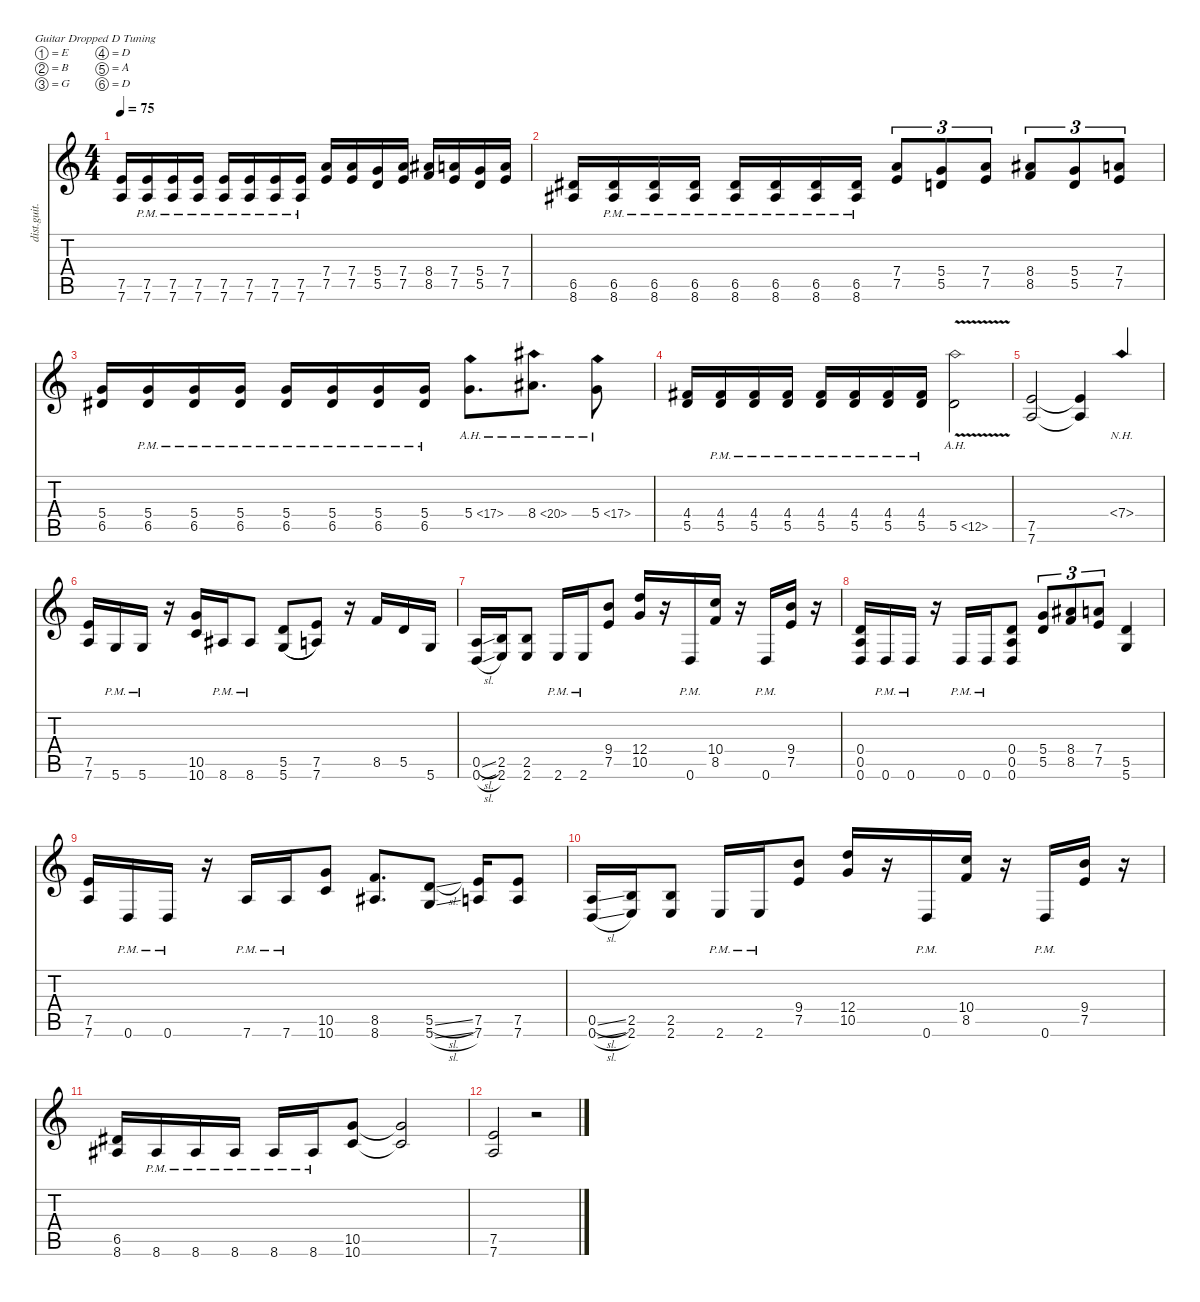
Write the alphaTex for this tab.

\defaultSystemsLayout 4
\hideDynamics
\bracketExtendMode nobrackets
\otherSystemsTrackNameOrientation horizontal
\track ("Distortion Guitar" "dist.guit.") {instrument distortionguitar}
\staff {score tabs}
\tuning (E4 B3 G3 D3 A2 D2)
\ts (4 4)
\tempo 75
\clef g2
\ks c
(7.6 7.5).16{dy mf beam Up} (7.6{pm} 7.5{pm}).16{beam Up} (7.6{pm} 7.5{pm}).16{beam Up} (7.6{pm} 7.5{pm}).16{beam Up} (7.6{pm} 7.5{pm}).16{beam Up} (7.6{pm} 7.5{pm}).16{beam Up} (7.6{pm} 7.5{pm}).16{beam Up} (7.6{pm} 7.5{pm}).16{beam Up} (7.5 7.4).16{beam Up} (7.5 7.4).16{beam Up} (5.5 5.4).16{beam Up} (7.5 7.4).16{beam Up} (8.5 8.4{acc #}).16{beam Up} (7.5 7.4).16{beam Up} (5.5 5.4).16{beam Up} (7.5 7.4).16{beam Up} |
(6.5{acc #} 8.6{acc #}).16{beam Up} (8.6{pm acc #} 6.5{pm acc #}).16{beam Up} (8.6{pm acc #} 6.5{pm acc #}).16{beam Up} (8.6{pm acc #} 6.5{pm acc #}).16{beam Up} (8.6{pm acc #} 6.5{pm acc #}).16{beam Up} (8.6{pm acc #} 6.5{pm acc #}).16{beam Up} (8.6{pm acc #} 6.5{pm acc #}).16{beam Up} (8.6{pm acc #} 6.5{pm acc #}).16{beam Up} (7.5 7.4).8{tu (3 2) beam Up} (5.5 5.4).8{tu (3 2) beam Up} (7.5 7.4).8{tu (3 2) beam Up} (8.5 8.4{acc #}).8{tu (3 2) beam Up} (5.5 5.4).8{tu (3 2) beam Up} (7.5 7.4).8{tu (3 2) beam Up} |
(6.5{acc #} 5.4).16{beam Up} (5.4{pm} 6.5{pm acc #}).16{beam Up} (5.4{pm} 6.5{pm acc #}).16{beam Up} (5.4{pm} 6.5{pm acc #}).16{beam Up} (5.4{pm} 6.5{pm acc #}).16{beam Up} (5.4{pm} 6.5{pm acc #}).16{beam Up} (5.4{pm} 6.5{pm acc #}).16{beam Up} (5.4{pm} 6.5{pm acc #}).16{beam Up} 5.4{ah 12}.8{d beam Down} 8.4{ah 12 acc #}.8{d beam Down} 5.4{ah 12}.8{beam Down} |
(5.5 4.4{acc #}).16{beam Up} (4.4{pm acc #} 5.5{pm}).16{beam Up} (4.4{pm acc #} 5.5{pm}).16{beam Up} (4.4{pm acc #} 5.5{pm}).16{beam Up} (4.4{pm acc #} 5.5{pm}).16{beam Up} (4.4{pm acc #} 5.5{pm}).16{beam Up} (4.4{pm acc #} 5.5{pm}).16{beam Up} (4.4{pm acc #} 5.5{pm}).16{beam Up} 5.5{ah 7 v}.2{beam Down} |
(7.5 7.6).2{beam Up} (7.5{t} 7.6{t}).4{beam Up} 7.4{nh}.4{beam Up} |
(7.6 7.5).16{beam Up} 5.6{pm}.16{beam Up} 5.6{pm}.16{beam Up} r.16{beam Up} (10.6 10.5).16{beam Up} 8.6{pm acc #}.16{beam Up} 8.6{pm acc #}.8{beam Up} (5.5 5.6).8{legatoorigin beam Up} (7.6 7.5).8{beam Up} r.16{beam Up} 8.5.16{beam Up} 5.5.16{beam Up} 5.6.16{beam Up} |
(0.5{sl} 0.6{sl}).16{beam Up} (2.6 2.5).16{beam Up} (2.6 2.5).8{beam Up} 2.6{pm}.16{beam Up} 2.6{pm}.16{beam Up} (7.5 9.4).8{beam Up} (10.5 12.4).16{beam Up} r.16{beam Up} 0.6{pm}.16{beam Up} (8.5 10.4).16{beam Up} r.16{beam Up} 0.6{pm}.16{beam Up} (7.5 9.4).16{beam Up} r.16{beam Up} |
(0.5 0.4 0.6).16{beam Up} 0.6{pm}.16{beam Up} 0.6{pm}.16{beam Up} r.16{beam Up} 0.6{pm}.16{beam Up} 0.6{pm}.16{beam Up} (0.6 0.5 0.4).8{beam Up} (5.5 5.4).8{tu (3 2) beam Up} (8.5 8.4{acc #}).8{tu (3 2) beam Up} (7.5 7.4).8{tu (3 2) beam Up} (5.5 5.6).4{beam Up} |
(7.6 7.5).16{beam Up} 0.6{pm}.16{beam Up} 0.6{pm}.16{beam Up} r.16{beam Up} 7.6{pm}.16{beam Up} 7.6{pm}.16{beam Up} (10.6 10.5).8{beam Up} (8.5 8.6{acc #}).8{d beam Up} (5.6{sl} 5.5{sl}).8{beam Up} (7.6 7.5).16{beam Up} (7.5 7.6).8{beam Up} |
(0.5{sl} 0.6{sl}).16{beam Up} (2.6 2.5).16{beam Up} (2.6 2.5).8{beam Up} 2.6{pm}.16{beam Up} 2.6{pm}.16{beam Up} (7.5 9.4).8{beam Up} (10.5 12.4).16{beam Up} r.16{beam Up} 0.6{pm}.16{beam Up} (8.5 10.4).16{beam Up} r.16{beam Up} 0.6{pm}.16{beam Up} (7.5 9.4).16{beam Up} r.16{beam Up} |
(8.6{acc #} 6.5{acc #}).16{beam Up} 8.6{pm acc #}.16{beam Up} 8.6{pm acc #}.16{beam Up} 8.6{pm acc #}.16{beam Up} 8.6{pm acc #}.16{beam Up} 8.6{pm acc #}.16{beam Up} (10.5 10.6).8{beam Up} (10.5{t} 10.6{t}).2{beam Up} |
(7.6 7.5).2{beam Up} r.2{beam Up}
